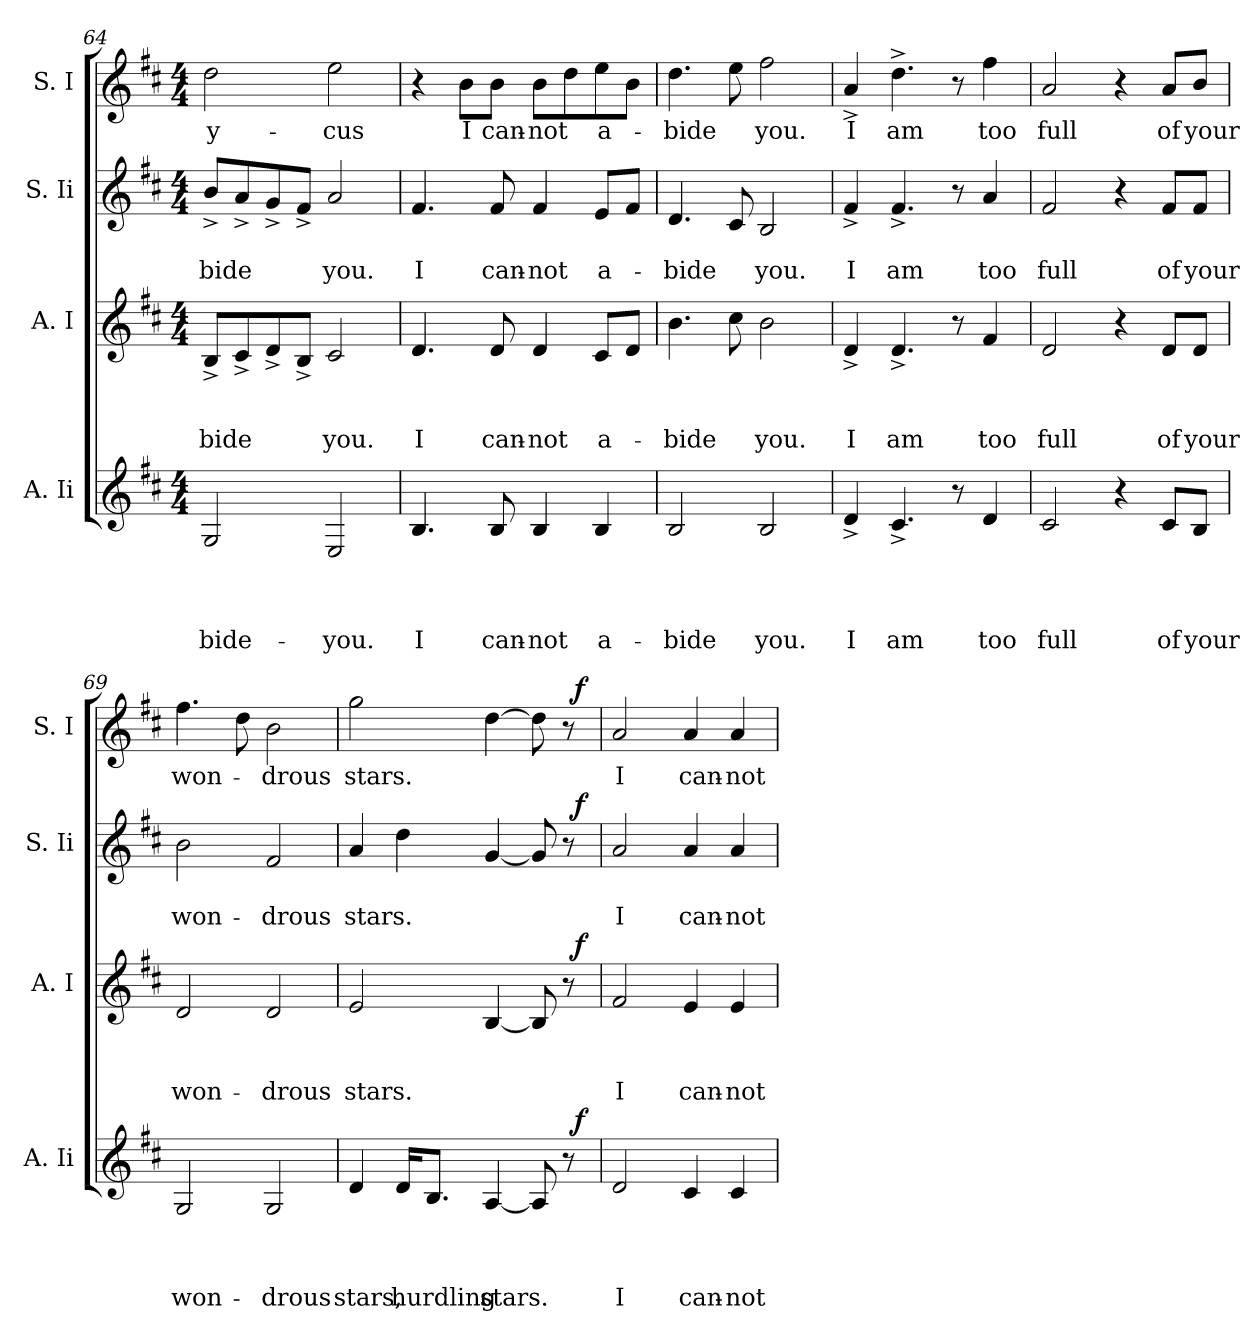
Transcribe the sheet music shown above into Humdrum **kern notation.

**kern	**text	**text	**text	**text	**dynam	**kern	**text	**text	**text	**dynam	**kern	**text	**text	**dynam	**kern	**text	**dynam
*part4	*part4	*part4	*part4	*part4	*part4	*part3	*part3	*part3	*part3	*part3	*part2	*part2	*part2	*part2	*part1	*part1	*part1
*staff4	*staff4	*staff4	*staff4	*staff4	*staff4	*staff3	*staff3	*staff3	*staff3	*staff3	*staff2	*staff2	*staff2	*staff2	*staff1	*staff1	*staff1
*I"A. Ii	*	*	*	*	*	*I"A. I	*	*	*	*	*I"S. Ii	*	*	*	*I"S. I	*	*
*I'A. Ii	*	*	*	*	*	*I'A. I	*	*	*	*	*I'S. Ii	*	*	*	*I'S. I	*	*
!!LO:LB:g=z
*clefG2	*	*	*	*	*	*clefG2	*	*	*	*	*clefG2	*	*	*	*clefG2	*	*
*k[f#c#]	*	*	*	*	*	*k[f#c#]	*	*	*	*	*k[f#c#]	*	*	*	*k[f#c#]	*	*
*D:	*	*	*	*	*	*D:	*	*	*	*	*D:	*	*	*	*D:	*	*
*M4/4	*	*	*	*	*	*M4/4	*	*	*	*	*M4/4	*	*	*	*M4/4	*	*
=64	=64	=64	=64	=64	=64	=64	=64	=64	=64	=64	=64	=64	=64	=64	=64	=64	=64
!	!	!	!	!LO:LY:b	!	!	!	!	!LO:LY:b	!	!	!	!LO:LY:b	!	!	!LO:LY:b	!
2G/	.	.	.	-bide-	.	8B^</L	.	.	-bide	.	8b^</L	.	-bide	.	2dd\	-y-	.
.	.	.	.	.	.	8c#^</	.	.	.	.	8a^</	.	.	.	.	.	.
.	.	.	.	.	.	8d^</	.	.	.	.	8g^</	.	.	.	.	.	.
.	.	.	.	.	.	8B^</J	.	.	.	.	8f#^</J	.	.	.	.	.	.
!	!	!	!	!LO:LY:b	!	!	!	!	!LO:LY:b	!	!	!	!LO:LY:b	!	!	!LO:LY:b	!
2E/	.	.	.	-you.	.	2c#/	.	.	you.	.	2a/	.	you.	.	2ee\	-cus	.
=65	=65	=65	=65	=65	=65	=65	=65	=65	=65	=65	=65	=65	=65	=65	=65	=65	=65
!	!	!	!	!LO:LY:b	!	!	!	!	!LO:LY:b	!	!	!	!LO:LY:b	!	!	!	!
4.B/	.	.	.	I	.	4.d/	.	.	I	.	4.f#/	.	I	.	4r	.	.
!	!	!	!	!	!	!	!	!	!	!	!	!	!	!	!	!LO:LY:b	!
.	.	.	.	.	.	.	.	.	.	.	.	.	.	.	8b\L	I	.
!	!	!	!	!LO:LY:b	!	!	!	!	!LO:LY:b	!	!	!	!LO:LY:b	!	!	!LO:LY:b	!
8B/	.	.	.	can-	.	8d/	.	.	can-	.	8f#/	.	can-	.	8b\J	can-	.
!	!	!	!	!LO:LY:b	!	!	!	!	!LO:LY:b	!	!	!	!LO:LY:b	!	!	!LO:LY:b	!
4B/	.	.	.	-not	.	4d/	.	.	-not	.	4f#/	.	-not	.	8b\L	-not	.
.	.	.	.	.	.	.	.	.	.	.	.	.	.	.	8dd\	.	.
!	!	!	!	!LO:LY:b	!	!	!	!	!LO:LY:b	!	!	!	!LO:LY:b	!	!	!LO:LY:b	!
4B/	.	.	.	a-	.	8c#/L	.	.	a-	.	8e/L	.	a-	.	8ee\	a-	.
.	.	.	.	.	.	8d/J	.	.	.	.	8f#/J	.	.	.	8b\J	.	.
=66	=66	=66	=66	=66	=66	=66	=66	=66	=66	=66	=66	=66	=66	=66	=66	=66	=66
!	!	!	!	!LO:LY:b	!	!	!	!	!LO:LY:b	!	!	!	!LO:LY:b	!	!	!LO:LY:b	!
2B/	.	.	.	-bide	.	4.b\	.	.	-bide	.	4.d/	.	-bide	.	4.dd\	-bide	.
.	.	.	.	.	.	8cc#\	.	.	.	.	8c#/	.	.	.	8ee\	.	.
!	!	!	!	!LO:LY:b	!	!	!	!	!LO:LY:b	!	!	!	!LO:LY:b	!	!	!LO:LY:b	!
2B/	.	.	.	you.	.	2b\	.	.	you.	.	2B/	.	you.	.	2ff#\	you.	.
!!LO:LB:g=z
=67	=67	=67	=67	=67	=67	=67	=67	=67	=67	=67	=67	=67	=67	=67	=67	=67	=67
!	!	!	!	!LO:LY:b	!	!	!	!	!LO:LY:b	!	!	!	!LO:LY:b	!	!	!LO:LY:b	!
4d^</	.	.	.	I	.	4d^</	.	.	I	.	4f#^</	.	I	.	4a^</	I	.
!	!	!	!	!LO:LY:b	!	!	!	!	!LO:LY:b	!	!	!	!LO:LY:b	!	!	!LO:LY:b	!
4.c#^</	.	.	.	am	.	4.d^</	.	.	am	.	4.f#^</	.	am	.	4.dd^>\	am	.
8r	.	.	.	.	.	8r	.	.	.	.	8r	.	.	.	8r	.	.
!	!	!	!	!LO:LY:b	!	!	!	!	!LO:LY:b	!	!	!	!LO:LY:b	!	!	!LO:LY:b	!
4d/	.	.	.	too	.	4f#/	.	.	too	.	4a/	.	too	.	4ff#\	too	.
=68	=68	=68	=68	=68	=68	=68	=68	=68	=68	=68	=68	=68	=68	=68	=68	=68	=68
!	!	!	!	!LO:LY:b	!	!	!	!	!LO:LY:b	!	!	!	!LO:LY:b	!	!	!LO:LY:b	!
2c#/	.	.	.	full	.	2d/	.	.	full	.	2f#/	.	full	.	2a/	full	.
4r	.	.	.	.	.	4r	.	.	.	.	4r	.	.	.	4r	.	.
!	!	!	!	!LO:LY:b	!	!	!	!	!LO:LY:b	!	!	!	!LO:LY:b	!	!	!LO:LY:b	!
8c#/L	.	.	.	of	.	8d/L	.	.	of	.	8f#/L	.	of	.	8a/L	of	.
!	!	!	!	!LO:LY:b	!	!	!	!	!LO:LY:b	!	!	!	!LO:LY:b	!	!	!LO:LY:b	!
8B/J	.	.	.	your	.	8d/J	.	.	your	.	8f#/J	.	your	.	8b/J	your	.
=69	=69	=69	=69	=69	=69	=69	=69	=69	=69	=69	=69	=69	=69	=69	=69	=69	=69
!	!	!	!	!LO:LY:b	!	!	!	!	!LO:LY:b	!	!	!	!LO:LY:b	!	!	!LO:LY:b	!
2G/	.	.	.	won-	.	2d/	.	.	won-	.	2b\	.	won-	.	4.ff#\	won-	.
.	.	.	.	.	.	.	.	.	.	.	.	.	.	.	8dd\	.	.
!	!	!	!	!LO:LY:b	!	!	!	!	!LO:LY:b	!	!	!	!LO:LY:b	!	!	!LO:LY:b	!
2G/	.	.	.	-drous	.	2d/	.	.	-drous	.	2f#/	.	-drous	.	2b\	-drous	.
!!LO:PB:g=z
=70	=70	=70	=70	=70	=70	=70	=70	=70	=70	=70	=70	=70	=70	=70	=70	=70	=70
!	!	!	!	!LO:LY:b	!	!	!	!	!LO:LY:b	!	!	!	!LO:LY:b	!	!	!LO:LY:b	!
*^	*	*	*	*	*	*^	*	*	*	*	*^	*	*	*	*^	*	*
4d/	2ryy	.	.	.	stars,	.	2e/	2ryy	.	.	stars.	.	4a/	2ryy	.	stars.	.	2gg\	2ryy	stars.	.
!	!	!	!	!	!LO:LY:b	!	!	!	!	!	!	!	!	!	!	!	!	!	!	!	!
16d/KL	.	.	.	.	hurdling	.	.	.	.	.	.	.	4dd\	.	.	.	.	.	.	.	.
8.B/J	.	.	.	.	.	.	.	.	.	.	.	.	.	.	.	.	.	.	.	.	.
!	!	!	!	!	!LO:LY:b	!	!	!	!	!	!	!	!	!	!	!	!	!	!	!	!
[<4A/	4ryy	.	.	.	stars.	.	[<4B/	4ryy	.	.	.	.	[<4g/	4ryy	.	.	.	[>4dd\	4ryy	.	.
8A/]	8ryy	.	.	.	.	.	8B/]	8ryy	.	.	.	.	8g/]	8ryy	.	.	.	8dd\]	8ryy	.	.
8r	32ryy	.	.	.	.	.	8r	32ryy	.	.	.	.	8r	32ryy	.	.	.	8r	32ryy	.	.
!	!	!	!	!	!	!LO:DY:a	!	!	!	!	!	!LO:DY:a	!	!	!	!	!LO:DY:a	!	!	!	!LO:DY:a
.	16.ryy	.	.	.	.	f	.	16.ryy	.	.	.	f	.	16.ryy	.	.	f	.	16.ryy	.	f
=71	=71	=71	=71	=71	=71	=71	=71	=71	=71	=71	=71	=71	=71	=71	=71	=71	=71	=71	=71	=71	=71
!	!	!	!	!	!LO:LY:b	!	!	!	!	!	!LO:LY:b	!	!	!	!	!LO:LY:b	!	!	!	!LO:LY:b	!
*v	*v	*	*	*	*	*	*	*	*	*	*	*	*v	*v	*	*	*	*v	*v	*	*
*	*	*	*	*	*	*v	*v	*	*	*	*	*	*	*	*	*	*	*
2d/	.	.	.	I	.	2f#/	.	.	I	.	2a/	.	I	.	2a/	I	.
!	!	!	!	!LO:LY:b	!	!	!	!	!LO:LY:b	!	!	!	!LO:LY:b	!	!	!LO:LY:b	!
4c#/	.	.	.	can-	.	4e/	.	.	can-	.	4a/	.	can-	.	4a/	can-	.
!	!	!	!	!LO:LY:b	!	!	!	!	!LO:LY:b	!	!	!	!LO:LY:b	!	!	!LO:LY:b	!
4c#/	.	.	.	-not	.	4e/	.	.	-not	.	4a/	.	-not	.	4a/	-not	.
=	=	=	=	=	=	=	=	=	=	=	=	=	=	=	=	=	=
*-	*-	*-	*-	*-	*-	*-	*-	*-	*-	*-	*-	*-	*-	*-	*-	*-	*-
